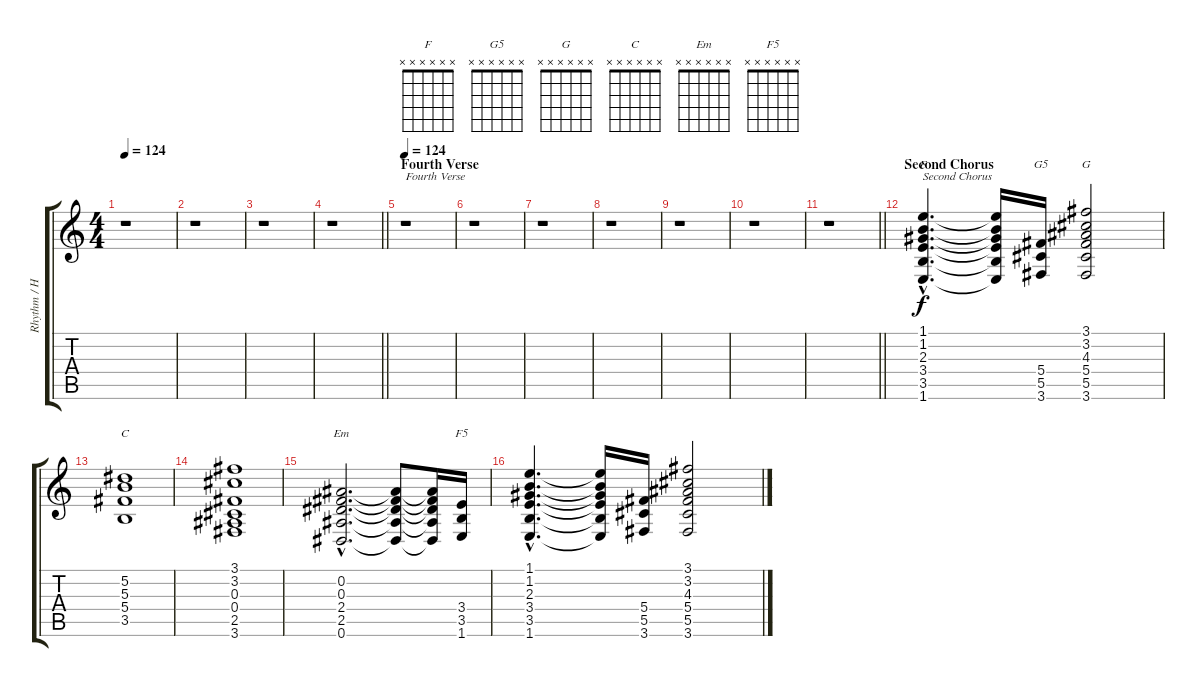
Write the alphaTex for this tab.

\track ("Rhythm / Harmony Guitar 1" "Rhythm / H") {instrument distortionguitar}
\staff {score tabs}
\tuning (Eb4 Bb3 Gb3 Db3 Ab2 Eb2) {hide}
\chord ("F" x x x x x x) {firstfret 0}
\chord ("G5" x x x x x x) {firstfret 0}
\chord ("G" x x x x x x) {firstfret 0}
\chord ("C" x x x x x x) {firstfret 0}
\chord ("Em" x x x x x x) {firstfret 0}
\chord ("F5" x x x x x x) {firstfret 0}
\ts (4 4)
\tempo 124
\clef g2
\ks c
r.1{dy f} |
r.1 |
r.1 |
\barLineRight lightlight
r.1 |
\section ("" "Fourth Verse")
\tempo 124
r.1{txt "Fourth Verse"} |
r.1 |
r.1 |
r.1 |
r.1 |
r.1 |
\barLineRight lightlight
r.1 |
\section ("" "Second Chorus")
(1.1{hac} 1.2{hac} 2.3{hac} 3.4{hac} 3.5{hac} 1.6{hac}).4{d ch "F" txt "Second Chorus"} (1.1{t} 1.2{t} 2.3{t} 3.4{t} 3.5{t} 1.6{t}).16 (5.4 5.5 3.6).16{ch "G5"} (3.1 3.2 4.3 5.4 5.5 3.6).2{ch "G"} |
(5.2 5.3 5.4 3.5).1{ch "C"} |
(3.1 3.2 0.3 0.4 2.5 3.6).1 |
(0.2{hac} 0.3{hac} 2.4{hac} 2.5{hac} 0.6{hac}).2{d ch "Em"} (0.2{t} 0.3{t} 2.4{t} 2.5{t} 0.6{t}).8 (0.2{t} 0.3{t} 2.4{t} 2.5{t} 0.6{t}).16 (3.4 3.5 1.6).16{ch "F5"} |
(1.1{hac} 1.2{hac} 2.3{hac} 3.4{hac} 3.5{hac} 1.6{hac}).4{d} (1.1{t} 1.2{t} 2.3{t} 3.4{t} 3.5{t} 1.6{t}).16 (5.4 5.5 3.6).16 (3.1 3.2 4.3 5.4 5.5 3.6).2
